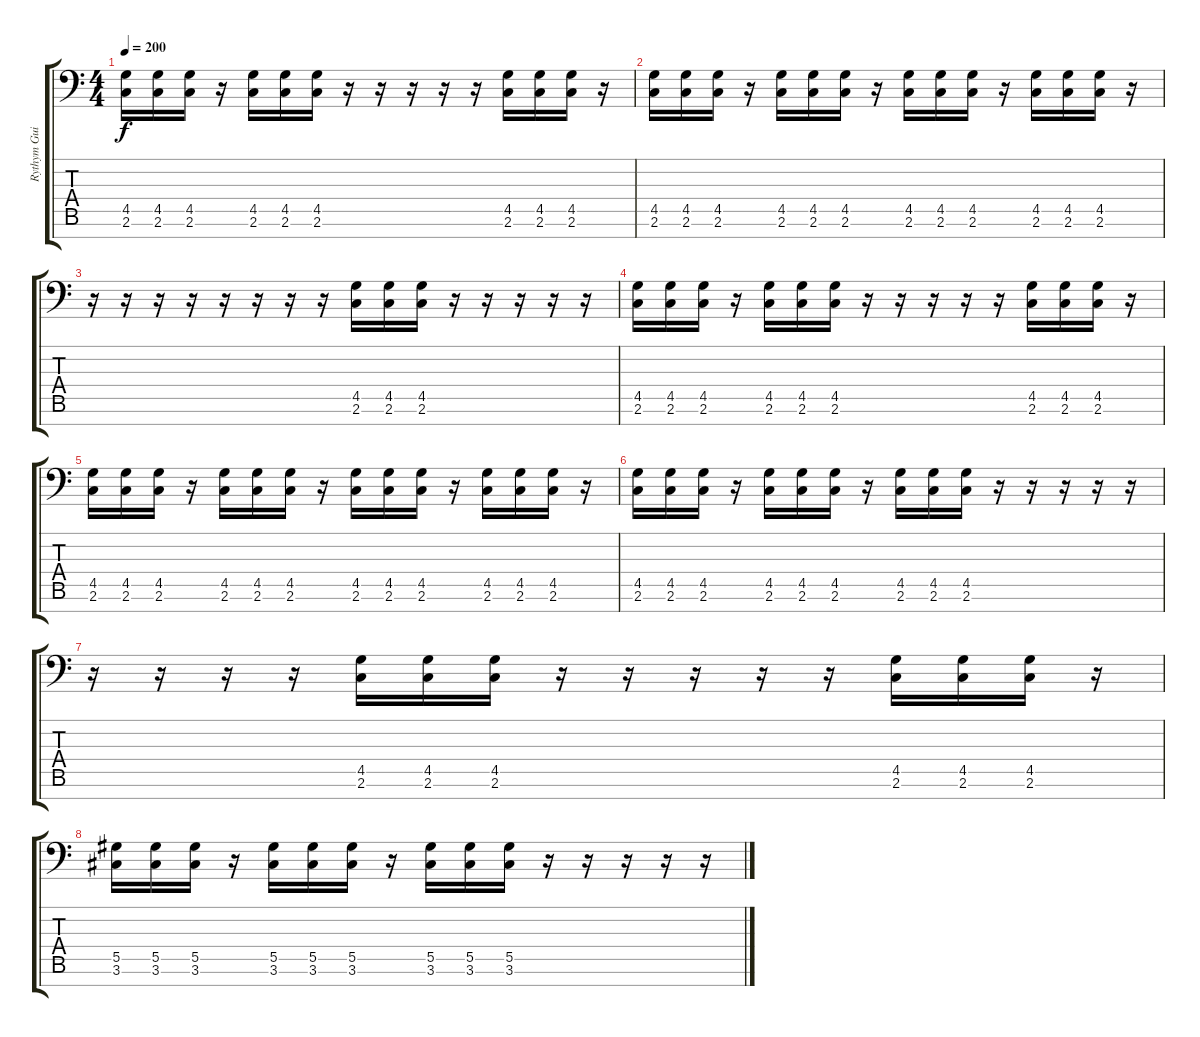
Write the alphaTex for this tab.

\track ("Rythym Guitar 2 (Tuned To F)" "Rythym Gui") {instrument distortionguitar}
\staff {score tabs}
\tuning (Bb3 Gb3 Db3 Ab2 Eb2 Bb1 F1) {hide}
\ts (4 4)
\tempo 200
\clef f4
\ks c
(4.5 2.6).16{dy f} (4.5 2.6).16 (4.5 2.6).16 r.16 (4.5 2.6).16 (4.5 2.6).16 (4.5 2.6).16 r.16 r.16 r.16 r.16 r.16 (4.5 2.6).16 (4.5 2.6).16 (4.5 2.6).16 r.16 |
(4.5 2.6).16 (4.5 2.6).16 (4.5 2.6).16 r.16 (4.5 2.6).16 (4.5 2.6).16 (4.5 2.6).16 r.16 (4.5 2.6).16 (4.5 2.6).16 (4.5 2.6).16 r.16 (4.5 2.6).16 (4.5 2.6).16 (4.5 2.6).16 r.16 |
r.16 r.16 r.16 r.16 r.16 r.16 r.16 r.16 (4.5 2.6).16 (4.5 2.6).16 (4.5 2.6).16 r.16 r.16 r.16 r.16 r.16 |
(4.5 2.6).16 (4.5 2.6).16 (4.5 2.6).16 r.16 (4.5 2.6).16 (4.5 2.6).16 (4.5 2.6).16 r.16 r.16 r.16 r.16 r.16 (4.5 2.6).16 (4.5 2.6).16 (4.5 2.6).16 r.16 |
(4.5 2.6).16 (4.5 2.6).16 (4.5 2.6).16 r.16 (4.5 2.6).16 (4.5 2.6).16 (4.5 2.6).16 r.16 (4.5 2.6).16 (4.5 2.6).16 (4.5 2.6).16 r.16 (4.5 2.6).16 (4.5 2.6).16 (4.5 2.6).16 r.16 |
(4.5 2.6).16 (4.5 2.6).16 (4.5 2.6).16 r.16 (4.5 2.6).16 (4.5 2.6).16 (4.5 2.6).16 r.16 (4.5 2.6).16 (4.5 2.6).16 (4.5 2.6).16 r.16 r.16 r.16 r.16 r.16 |
r.16 r.16 r.16 r.16 (4.5 2.6).16 (4.5 2.6).16 (4.5 2.6).16 r.16 r.16 r.16 r.16 r.16 (4.5 2.6).16 (4.5 2.6).16 (4.5 2.6).16 r.16 |
(5.5 3.6).16 (5.5 3.6).16 (5.5 3.6).16 r.16 (5.5 3.6).16 (5.5 3.6).16 (5.5 3.6).16 r.16 (5.5 3.6).16 (5.5 3.6).16 (5.5 3.6).16 r.16 r.16 r.16 r.16 r.16
